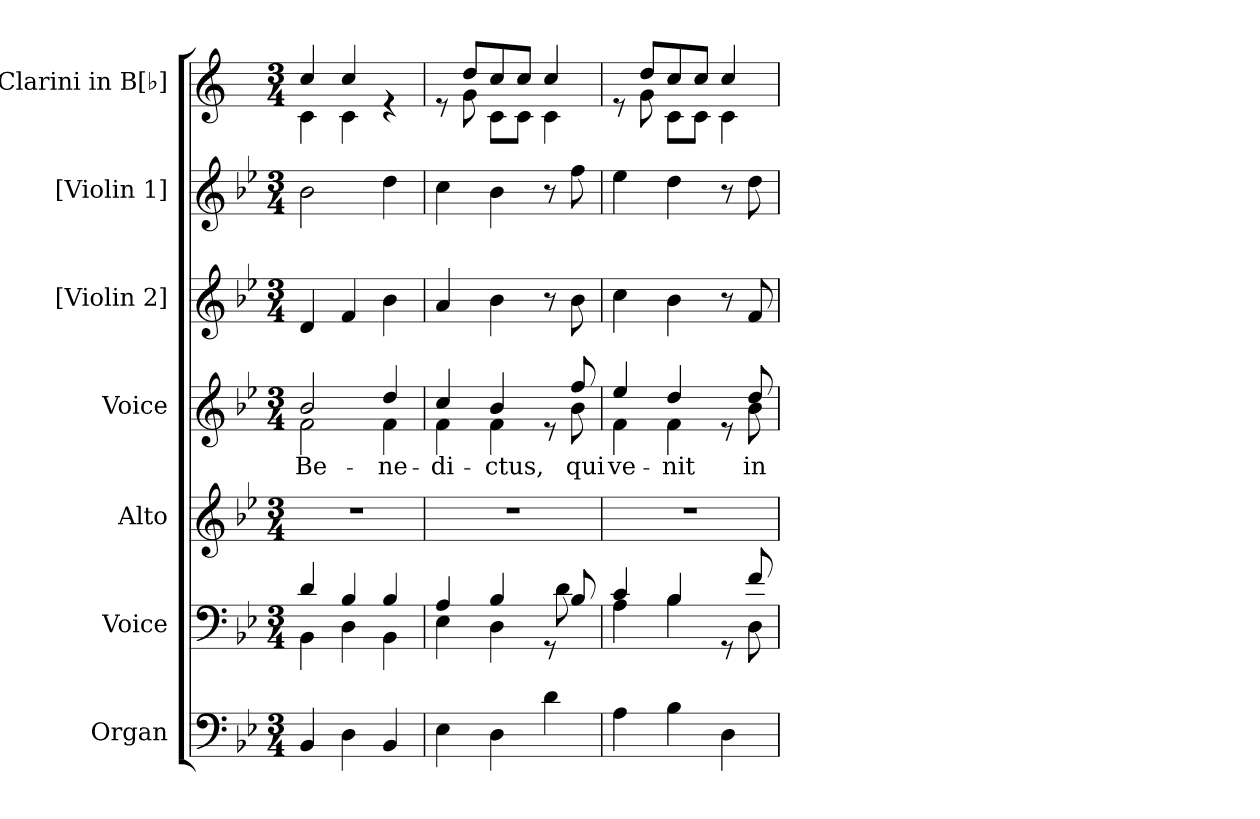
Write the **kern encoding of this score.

**kern	**kern	**kern	**kern	**text	**kern	**kern	**kern
*part7	*part6	*part5	*part4	*part4	*part3	*part2	*part1
*staff7	*staff6	*staff5	*staff4	*staff4	*staff3	*staff2	*staff1
*I"Organ	*I"Voice	*I"Alto	*I"Voice	*	*I"[Violin 2]	*I"[Violin 1]	*I"Clarini in B[♭]
*	*	*I'A	*	*	*I'Vln	*I'Vln	*
*clefF4	*clefF4	*clefG2	*clefG2	*	*clefG2	*clefG2	*clefG2
*	*	*	*	*	*	*	*ITrd1c2
*k[b-e-]	*k[b-e-]	*k[b-e-]	*k[b-e-]	*	*k[b-e-]	*k[b-e-]	*k[b-e-]
*M3/4	*M3/4	*M3/4	*M3/4	*	*M3/4	*M3/4	*M3/4
*MM100	*MM100	*MM100	*MM100	*	*MM100	*MM100	*MM100
=1	=1	=1	=1	=1	=1	=1	=1
*	*^	*	*^	*	*	*	*
!	!	!	!	!	!	!	!	!	!LO:TX:a:B:t=[
!	!	!	!	!	!	!	!	!	!LO:TX:a:B:t=] Andantino
!	!	!	!	!	!	!LO:LY:b	!	!	!
*	*	*	*	*	*	*	*	*	*^
4BB-/	4d/	4BB-\	2.r	2b-/	2f\	Be-	4d/	2b-\	4b-/	4B-\
4D\	4B-/	4D\	.	.	.	.	4f/	.	4b-/	4B-\
!	!	!	!	!	!	!LO:LY:b	!	!	!	!
4BB-/	4B-/	4BB-\	.	4dd/	4f\	-ne-	4b-\	4dd\	4re	4ryy
=2	=2	=2	=2	=2	=2	=2	=2	=2	=2	=2
!	!	!	!	!	!	!LO:LY:b	!	!	!	!
4E-\	4A/	4E-\	2.r	4cc/	4f\	-di-	4a/	4cc\	8re	8ryy
.	.	.	.	.	.	.	.	.	8cc/L	8f\
!	!	!	!	!	!	!LO:LY:b	!	!	!	!
4D\	4B-/	4D\	.	4b-/	4f\	-ctus,	4b-\	4b-\	8b-/	8B-\L
.	.	.	.	.	.	.	.	.	8b-/J	8B-\J
4d\	8rGG	8ryy	.	8re	8ryy	.	8r	8r	4b-/	4B-\
!	!	!	!	!	!	!LO:LY:b	!	!	!	!
.	8B-/	8d\	.	8ff/	8b-\	qui	8b-\	8ff\	.	.
=3	=3	=3	=3	=3	=3	=3	=3	=3	=3	=3
!	!	!	!	!	!	!LO:LY:b	!	!	!	!
4A\	4c/	4A\	2.r	4ee-/	4f\	ve-	4cc\	4ee-\	8re	8ryy
.	.	.	.	.	.	.	.	.	8cc/L	8f\
!	!	!	!	!	!	!LO:LY:b	!	!	!	!
4B-\	4B-/	4B-\	.	4dd/	4f\	-nit	4b-\	4dd\	8b-/	8B-\L
.	.	.	.	.	.	.	.	.	8b-/J	8B-\J
4D\	8rGG	8ryy	.	8re	8ryy	.	8r	8r	4b-/	4B-\
!	!	!	!	!	!	!LO:LY:b	!	!	!	!
.	8f/	8D\	.	8dd/	8b-\	in	8f/	8dd\	.	.
*	*v	*v	*	*v	*v	*	*	*	*v	*v
=	=	=	=	=	=	=	=
*-	*-	*-	*-	*-	*-	*-	*-
